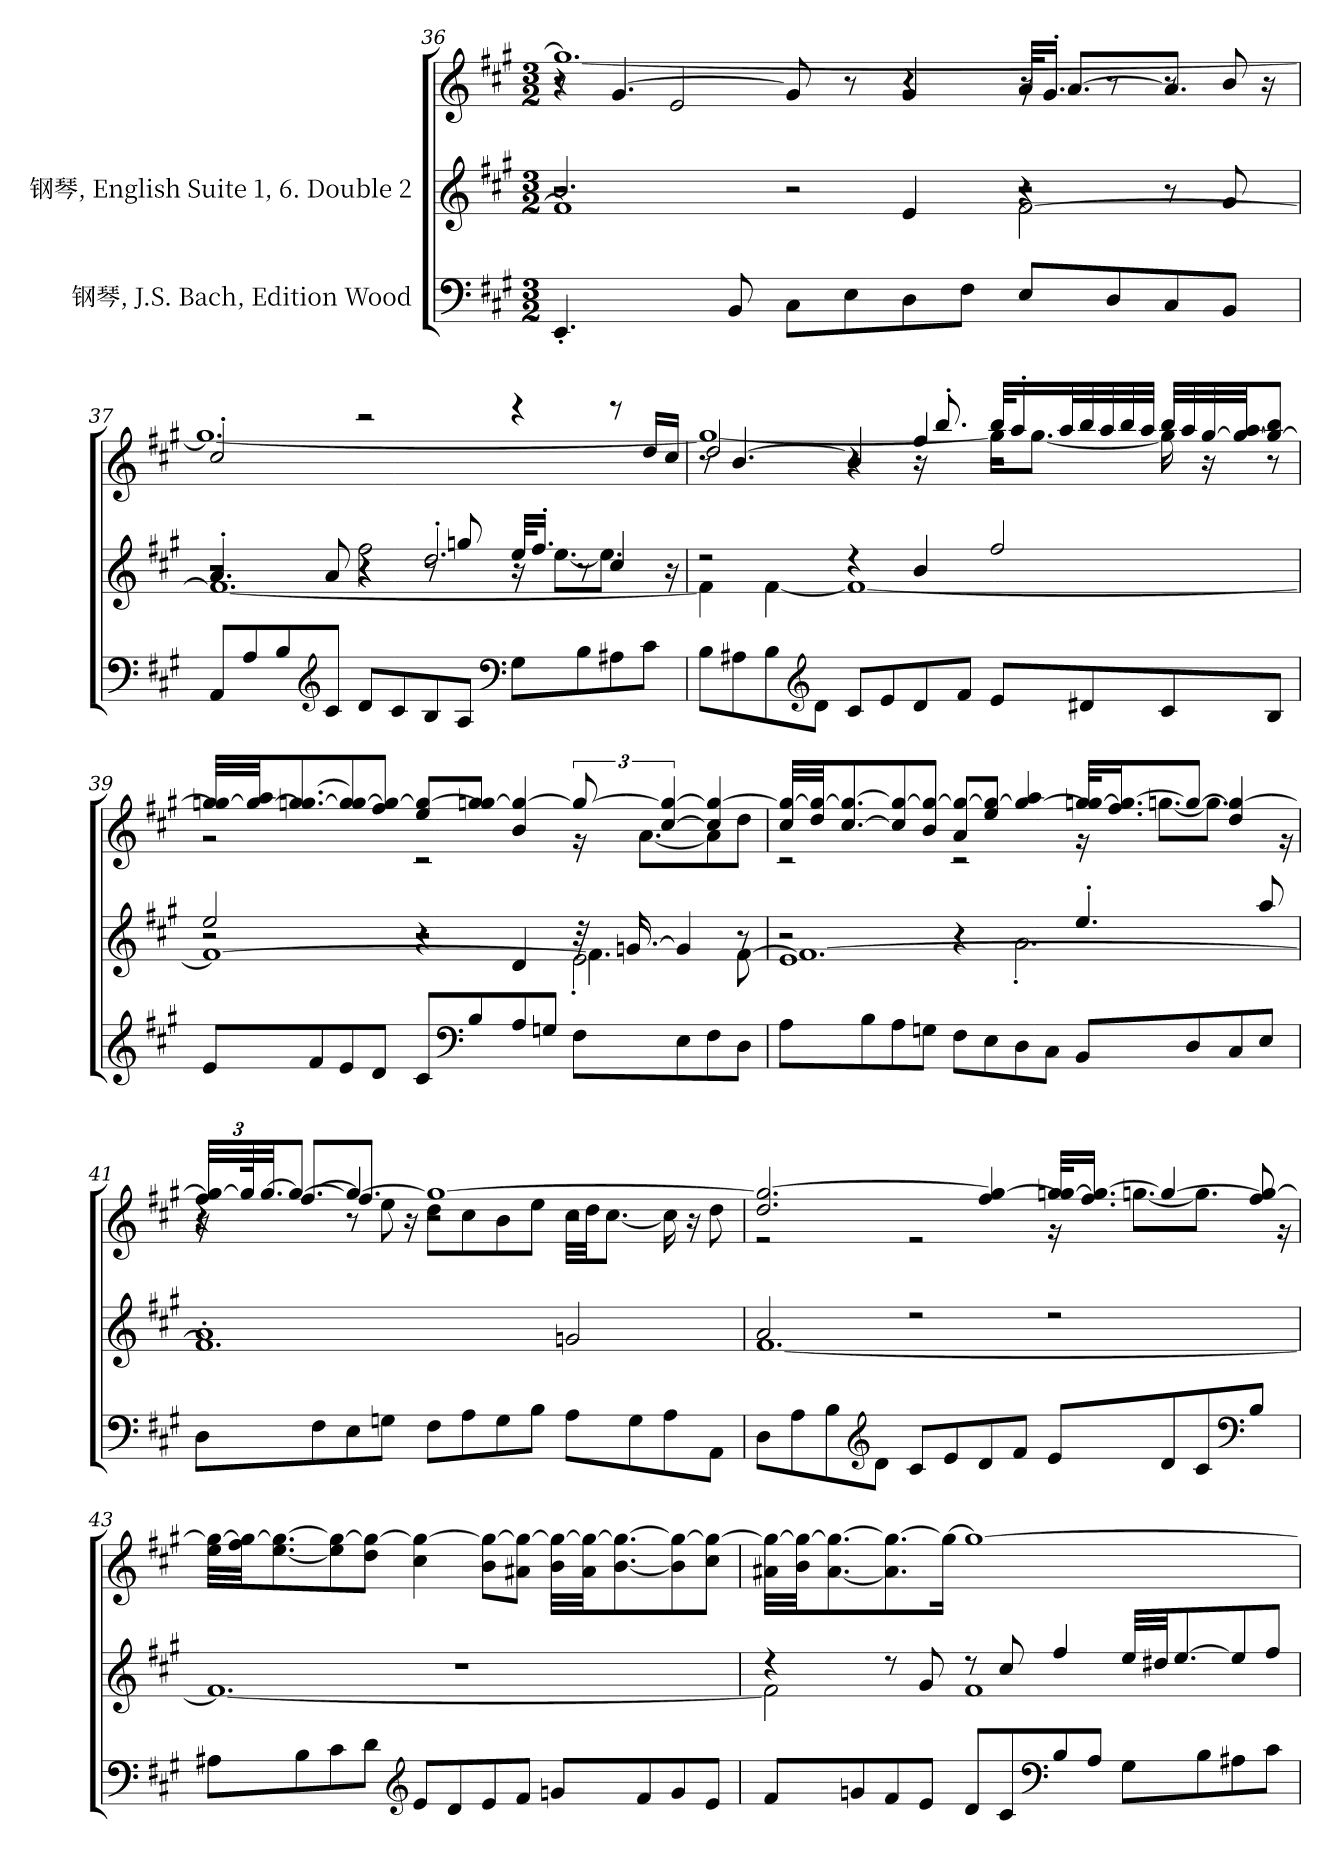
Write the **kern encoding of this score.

**kern	**kern	**kern
*part2	*part1	*part1
*staff3	*staff2	*staff1
*I"钢琴, J.S. Bach, Edition Wood	*I"钢琴, English Suite 1, 6. Double 2	*
*clefF4	*clefG2	*clefG2
*k[f#c#g#]	*k[f#c#g#]	*k[f#c#g#]
*M3/2	*M3/2	*M3/2
=36	=36	=36
*	*^	*^
*	*	*^	*	*^
4.EE'/	2.b/	1f#]	2r	4r	1.gg#_	8r
.	.	.	.	.	.	[4.g#/
.	.	.	.	2e/	.	.
8BB/	.	.	.	.	.	.
8C#\L	.	.	2r	.	.	8g#/]
8E\	.	.	.	.	.	8r
8D\	4e/	.	.	4g#/	.	4r
8F#\J	.	.	.	.	.	.
8E/L	4r	2r	[2f#\	32a/KLL	.	16r
.	.	.	.	16.g#'/JJ	.	.
.	.	.	.	.	.	[8.a/L
8D/	.	.	.	8r	.	.
8C#/	8r	.	.	8r	.	8.a/J]
8BB/J	8g#/	.	.	8b/	.	.
.	.	.	.	.	.	16r
*	*	*	*	*	*v	*v
!!LO:LB:g=z
=37	=37	=37	=37	=37	=37
*	*	*	*^	*	*
8AA/L	4.a'/	2r	2r	1.f#_	2cc#'/	1.gg#_
8A/	.	.	.	.	.	.
8B/	.	.	.	.	.	.
*clefG2	*	*	*	*	*	*
8c#/J	8a/	.	.	.	.	.
8d/L	4r	2ff#\	4r	.	2r	.
8c#/	.	.	.	.	.	.
8B/	8r	.	2.dd'/	.	.	.
8A/J	8ggn/	.	.	.	.	.
*clefF4	*	*	*	*	*	*
8G#\L	32ee/KLL	16r	.	.	4r	.
.	16.ff#'/JJ	.	.	.	.	.
.	.	[8.ee\L	.	.	.	.
8B\	8r	.	.	.	.	.
8A#X\	4cc#/	8.ee\J]	.	.	8r	.
8c#\J	.	.	.	.	16dd/LL	.
.	.	16r	.	.	16cc#/JJ	.
*	*	*v	*v	*v	*	*
!!LO:PB:g=z
=38	=38	=38	=38	=38
*	*	*	*	*^
8B\L	2r	4f#\]	8r	1gg#_	2dd/
8A#X\	.	.	[4.b/	.	.
8B\	.	[4f#\	.	.	.
*clefG2	*	*	*	*	*
8d\J	.	.	.	.	.
8c#/L	4r	1f#_	4b/]	.	4r
8e/	.	.	.	.	.
8d/	4b/	.	16r	.	4ff#/
.	.	.	8.bb'/	.	.
8f#/J	.	.	.	.	.
8e/L	2ff#/	.	32bb/KLL	16gg#\KL]	2r
.	.	.	16aa'/	.	.
.	.	.	.	[8.gg#\J	.
.	.	.	32aa/L	.	.
8d#X/	.	.	32bb/	.	.
.	.	.	32aa/	.	.
.	.	.	32bb/	.	.
.	.	.	32aa/JJJ	.	.
8c#/	.	.	32bb/LLL	16gg#\]	.
.	.	.	32aa/	.	.
.	.	.	[32gg#/	16r	.
.	.	.	32gg#/_ 32aa/JJ	.	.
8B/J	.	.	8gg#/_ 8bb/J	8r	.
*	*	*	*	*v	*v
!!LO:LB:g=z
=39	=39	=39	=39	=39
*	*	*^	*	*
8e/L	2ee/	2r	1f#_	32ggn/ 32gg#/_LLL	2r
.	.	.	.	32gg#/_ 32aa/JJ	.
.	.	.	.	[8.ggn/ 8.gg#/_	.
8f#/	.	.	.	.	.
8e/	.	.	.	8gg/] 8gg#/_	.
8d/J	.	.	.	8ff#/ 8gg#/_J	.
8c#/L	4r	2r	.	8ee/ 8gg#/_L	2r
*clefF4	*	*	*	*	*
8B/	.	.	.	8ggn/ 8gg#/_J	.
8A/	4d/	.	.	4b/ 4gg#/_	.
8Gn/J	.	.	.	.	.
8F#\L	32r	2e'\	4.f#\]	12gg#/_	16r
.	[16.gn/	.	.	.	.
.	.	.	.	.	[8.a\L
.	.	.	.	[6cc#/ 6gg#/_	.
8E\	4g/]	.	.	.	.
8F#\	.	.	.	4cc#/] 4gg#/_	8a\]
8D\J	8r	.	[8f#\	.	8dd\J
!!LO:LB:g=z	!!
=40	=40	=40	=40	=40	=40
8A\L	1e	2r	1.f#_	32cc#/ 32gg#/_LLL	2r
.	.	.	.	32dd/ 32gg#/_JJ	.
.	.	.	.	[8.cc#/ 8.gg#/_	.
8B\	.	.	.	.	.
8A\	.	.	.	8cc#/] 8gg#/_	.
8Gn\J	.	.	.	8b/ 8gg#/_J	.
8F#\L	.	4r	.	8a/ 8gg#/_L	2r
8E\	.	.	.	8ee/ 8gg#/_J	.
8D\	.	2.a'\	.	4gg#/_ 4aa/	.
8C#\J	.	.	.	.	.
8BB/L	4.ee'/	.	.	32ggn/ 32gg#/_KLL	16r
.	.	.	.	16.ff#/ 16.gg#/_J	.
.	.	.	.	.	[8.ggn\L
8D/	.	.	.	8gg#/J_	.
8C#/	.	.	.	4dd/ 4gg#/_	8.gg\J]
8E/J	8aa/	.	.	.	.
.	.	.	.	.	16r
*	*	*v	*v	*	*
*	*	*	*v	*v
!!LO:LB:g=z
=41	=41	=41	=41
*	*	*	*Xbrackettup
*	*	*	*^
*	*	*	*	*^
8D\L	1a'	1.f#]	48ff#/ 48gg#/_LLL	4r	16r
.	.	.	96gg#/K]	.	.
.	.	.	[48.gg#/JJ	.	.
.	.	.	8.gg#/J_	.	[8.ff#/L
8F#\	.	.	.	.	.
8E\	.	.	4gg#/_	8r	8.ff#/J]
8Gn\J	.	.	.	8ee\	.
.	.	.	.	.	16r
8F#\L	.	.	1gg#_	8dd\L	2r
8A\	.	.	.	8cc#\	.
8G\	.	.	.	8b\	.
8B\J	.	.	.	8ee\J	.
8A\L	2gn/	.	.	32cc#\LLL	2r
.	.	.	.	32dd\JJ	.
.	.	.	.	[8.cc#\J	.
8G\	.	.	.	.	.
8A\	.	.	.	16cc#\]	.
.	.	.	.	16r	.
8AA\J	.	.	.	8dd\	.
*	*	*	*	*v	*v
!!LO:PB:g=z
=42	=42	=42	=42	=42
8D\L	2a/	[1.f#	2.dd/ 2.gg#/_	2r
8A\	.	.	.	.
8B\	.	.	.	.
*clefG2	*	*	*	*
8d\J	.	.	.	.
8c#/L	2r	.	.	2r
8e/	.	.	.	.
8d/	.	.	4ff#/ 4gg#/_	.
8f#/J	.	.	.	.
8e/L	2r	.	32ggn/ 32gg#/_KLL	16r
.	.	.	16.ff#/ 16.gg#/_JJ	.
.	.	.	.	[8.ggn\L
8d/	.	.	4gg#/_	.
8c#/	.	.	.	8.gg\J]
*clefF4	*	*	*	*
8B/J	.	.	8ff#/ 8gg#/_	.
.	.	.	.	16r
*	*	*	*v	*v
!!LO:LB:g=z
=43	=43	=43	=43
8A#X\L	1.r	1.f#_	32ee\ 32gg#\_LLL
.	.	.	32ff#\ 32gg#\_JJ
.	.	.	[8.ee\ 8.gg#\_
8B\	.	.	.
8c#\	.	.	8ee\] 8gg#\_
8d\J	.	.	8dd\ 8gg#\_J
*clefG2	*	*	*
8e/L	.	.	4cc#\ 4gg#\_
8d/	.	.	.
8e/	.	.	8b\ 8gg#\_L
8f#/J	.	.	8a#X\ 8gg#\_J
8gn/L	.	.	32b\ 32gg#\_LLL
.	.	.	32a#\ 32gg#\_JJ
.	.	.	[8.b\ 8.gg#\_
8f#/	.	.	.
8g/	.	.	8b\] 8gg#\_
8e/J	.	.	8cc#\ 8gg#\_J
!!LO:LB:g=z
=44	=44	=44	=44
8f#/L	4r	2f#\]	32a#X\ 32gg#\_LLL
.	.	.	32b\ 32gg#\_JJ
.	.	.	[8.a#\ 8.gg#\_
8gn/	.	.	.
8f#/	8r	.	8.a#\] 8.gg#\_
8e/J	8g#/	.	.
.	.	.	16gg#\Jk_
8d/L	8r	1f#	1gg#_
8c#/	8cc#/	.	.
*clefF4	*	*	*
8B/	4ff#/	.	.
8A/J	.	.	.
8G#\L	32ee/LLL	.	.
.	32dd#X/JJ	.	.
.	[8.ee/	.	.
8B\	.	.	.
8A#X\	8ee/]	.	.
8c#\J	8ff#/J	.	.
*	*v	*v	*
=	=	=
*-	*-	*-
